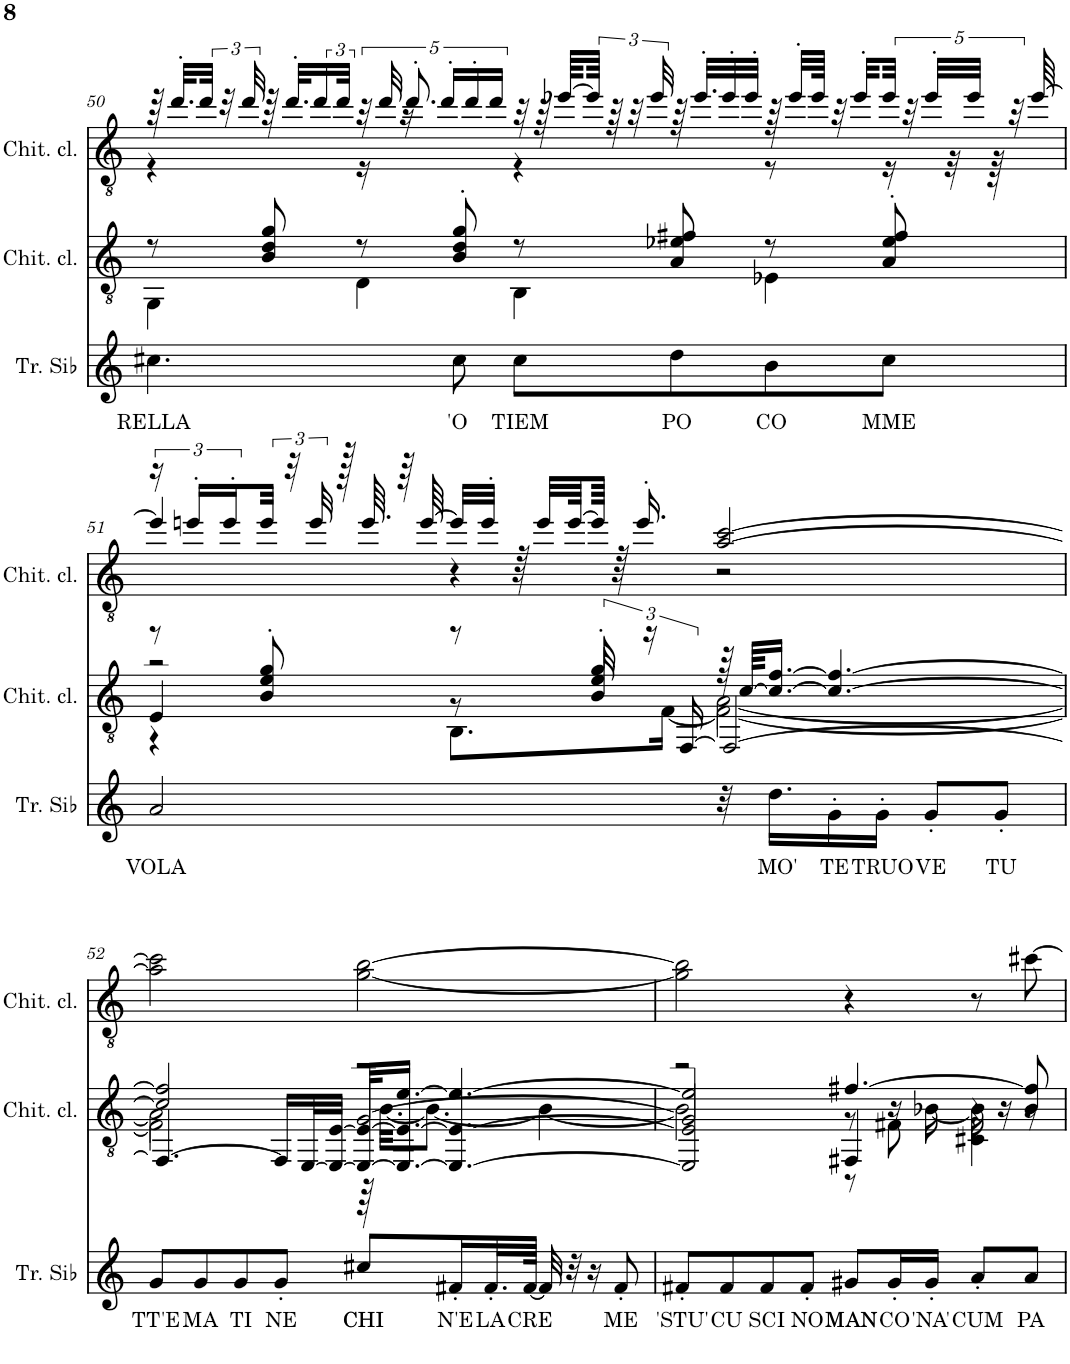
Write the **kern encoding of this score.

**kern	**text	**kern	**kern
*part3	*part3	*part2	*part1
*staff3	*staff3	*staff2	*staff1
*I"Tromba in Sib	*	*I"Chitarra classica	*I"Chitarra acustica, LAZZARELLA
*I'Tr. Sib	*	*I'Chit. cl.	*I'Chit. cl.
!!LO:PB:g=z
*clefG2	*	*clefGv2	*clefGv2
*Trd1c2	*	*	*
*k[]	*	*k[]	*k[]
*M4/4	*	*M4/4	*M4/4
=50	=50	=50	=50
!	!LO:LY:b	!	!
*	*	*^	*^
4.cc#X\	RELLA	8r	4GG\	64r	4r
.	.	.	.	32.dd'/LLL	.
.	.	.	.	48dd/JJJ	.
.	.	.	.	48r	.
.	.	.	.	48dd/	.
.	.	8B/ 8d/ 8g/	.	64r	.
.	.	.	.	32.dd'/KLL	.
.	.	.	.	24dd/	.
.	.	.	.	48dd/JJk	.
.	.	8r	4D\	40r	16r
.	.	.	.	40dd/	.
.	.	.	.	20r	.
.	.	.	.	.	8.dd'/
.	.	.	.	20dd'/LL	.
!	!LO:LY:b	!	!	!	!
8cc#\	'O	8B/' 8d/' 8g/'	.	.	.
.	.	.	.	20dd'/	.
.	.	.	.	20dd/JJ	.
!	!LO:LY:b	!	!	!	!
8cc#\L	TIEM	8r	4BB\	32r	4r
.	.	.	.	64r	.
.	.	.	.	[64ee-X/LLLL	.
.	.	.	.	96ee-/JJJJ]	.
.	.	.	.	96r	.
.	.	.	.	48r	.
.	.	.	.	48ee-/	.
!	!LO:LY:b	!	!	!	!
8dd\	PO	8A/ 8e-X/ 8f#X/	.	64r	.
.	.	.	.	32.ee-'/LLL	.
.	.	.	.	32ee-'/	.
.	.	.	.	32ee-'/JJJ	.
!	!LO:LY:b	!	!	!	!
8b\	CO	8r	4E-X\	64r	8r
.	.	.	.	32ee-'/LLL	.
.	.	.	.	64ee-/JJJk	.
.	.	.	.	32r	.
.	.	.	.	32ee-'/LLL	.
!	!LO:LY:b	!	!	!	!
8cc#\J	MME	8A/' 8e-/' 8f#/'	.	40ee-/JJJ	16r
.	.	.	.	40r	.
.	.	.	.	40ee-'/LLL	.
.	.	.	.	.	32r
.	.	.	.	40ee-/JJJ	.
.	.	.	.	.	64r
.	.	.	.	40r	.
.	.	.	.	.	[64ee-/
*	*	*v	*v	*	*
!!LO:LB:g=z	!!
=51	=51	=51	=51	=51
!	!LO:LY:b	!	!	!
*	*	*^	*	*
*	*	*	*^	*	*
*	*	*	*	*^	*	*
2a/	VOLA	8r	2r	4E/	4r	24r	4ee-/]
.	.	.	.	.	.	24een'/LL	.
.	.	.	.	.	.	24ee'/	.
.	.	8B/' 8e/' 8g/'	.	.	.	48ee/JJk	.
.	.	.	.	.	.	48r	.
.	.	.	.	.	.	48ee/	.
.	.	.	.	.	.	128r	.
.	.	.	.	.	.	64.ee/	.
.	.	.	.	.	.	64r	.
.	.	.	.	.	.	[64ee/	.
.	.	8r	.	8r	8.BB\L	32ee/LLL]	4r
.	.	.	.	.	.	32ee'/JJJ	.
.	.	.	.	.	.	64r	.
.	.	.	.	.	.	32ee/LLL	.
.	.	.	.	.	.	[64ee/L	.
.	.	24B/ 24e/	.	8g'/	.	64ee/JJJJ]	.
.	.	.	.	.	.	64r	.
.	.	.	.	.	.	16.ee'/	.
.	.	24r	.	.	.	.	.
.	.	.	.	.	[16F\Jk	.	.
.	.	[24FF/	.	.	.	.	.
32r	.	2FF/_	[2A\	64r	2F\_	[2a/ [2cc/	2r
.	.	.	.	[64c/KKLL	.	.	.
!	!LO:LY:b	!	!	!	!	!	!
16.dd\LL	MO'	.	.	16.c/_ [16.f/JJ	.	.	.
!	!LO:LY:b	!	!	!	!	!	!
16g'\	TE	.	.	4.c/_ 4.f/_	.	.	.
!	!LO:LY:b	!	!	!	!	!	!
16g'\JJ	TRUO	.	.	.	.	.	.
!	!LO:LY:b	!	!	!	!	!	!
8g'/L	VE	.	.	.	.	.	.
!	!LO:LY:b	!	!	!	!	!	!
8g'/J	TU	.	.	.	.	.	.
*	*	*	*	*	*	*v	*v
!!LO:LB:g=z
=52	=52	=52	=52	=52	=52	=52
!	!LO:LY:b	!	!	!	!	!
8g/L	TT'E	4.FF/_	2A\]	2c/] 2f/]	2F\]	2a\] 2cc\]
!	!LO:LY:b	!	!	!	!	!
8g/	MA	.	.	.	.	.
!	!LO:LY:b	!	!	!	!	!
8g/	TI	.	.	.	.	.
!	!LO:LY:b	!	!	!	!	!
8g'/J	NE	16FF/LL]	.	.	.	.
.	.	[32EE/L	.	.	.	.
.	.	32EE/_ [32E/JJJ	.	.	.	.
!	!LO:LY:b	!	!	!	!	!
8cc#X/L	CHI	32EE/_ 32E/_KLL	2r	[2G/	64r	[2g\ [2b\
.	.	.	.	.	[32.B\KKL	.
.	.	16.EE/_ 16.E/_ [16.e/JJ	.	.	.	.
.	.	.	.	.	8.B\J_	.
!	!LO:LY:b	!	!	!	!	!
16f#X'/L	N'E	4.EE/_ 4.E/_ 4.e/_	.	.	.	.
!	!LO:LY:b	!	!	!	!	!
32.f#'/L	LA	.	.	.	.	.
!	!LO:LY:b	!	!	!	!	!
[64f#/JJJk	CRE	.	.	.	.	.
32f#/]	.	.	.	.	4B\_	.
32r	.	.	.	.	.	.
16r	.	.	.	.	.	.
!	!LO:LY:b	!	!	!	!	!
8f#'/	ME	.	.	.	.	.
=53	=53	=53	=53	=53	=53	=53
!	!LO:LY:b	!	!	!	!	!
8f#X'/L	'STU'	2EE/] 2E/] 2e/]	2r	2G/]	2B\]	2g\] 2b\]
!	!LO:LY:b	!	!	!	!	!
8f#/	CU	.	.	.	.	.
!	!LO:LY:b	!	!	!	!	!
8f#/	SCI	.	.	.	.	.
!	!LO:LY:b	!	!	!	!	!
8f#'/J	NO	.	.	.	.	.
!	!LO:LY:b	!	!	!	!	!
8g#X/L	MAN	[4.f#X/	8r	4FF#X/	8r	4r
!	!LO:LY:b	!	!	!	!	!
16g#'/L	CO	.	16r	.	8F#X\	.
!	!LO:LY:b	!	!	!	!	!
16g#'/JJ	'NA'	.	[16B-X\	.	.	.
!	!LO:LY:b	!	!	!	!	!
8a'/L	CUM	.	16B-\]	4r	4C#X\	8r
.	.	.	16r	.	.	.
!	!LO:LY:b	!	!	!	!	!
8a/J	PA	8B-/ 8f#/]	8r	.	.	[8cc#X\
*	*	*v	*v	*v	*v	*
=	=	=	=
*-	*-	*-	*-
